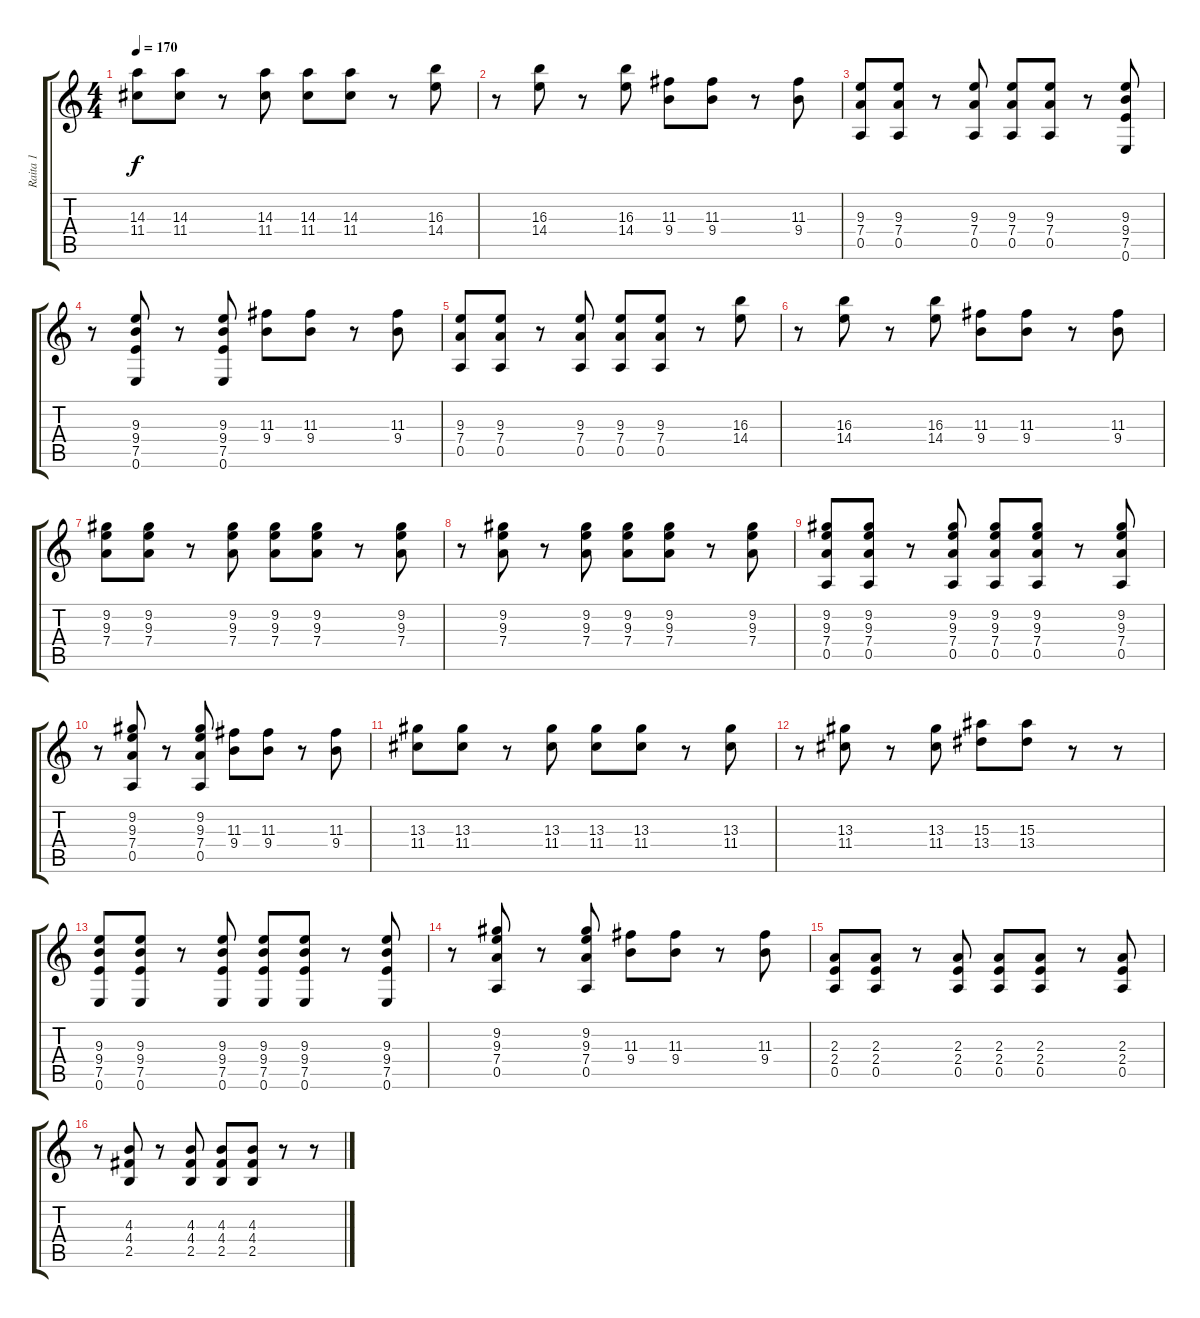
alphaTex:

\track ("Raita 1" "Raita 1") {instrument distortionguitar}
\staff {score tabs}
\tuning (E4 B3 G3 D3 A2 E2) {hide}
\ts (4 4)
\tempo 170
\clef g2
\ks c
(14.3 11.4).8{dy f} (14.3 11.4).8 r.8 (14.3 11.4).8 (14.3 11.4).8 (14.3 11.4).8 r.8 (16.3 14.4).8 |
r.8 (16.3 14.4).8 r.8 (16.3 14.4).8 (11.3 9.4).8 (11.3 9.4).8 r.8 (11.3 9.4).8 |
(9.3 7.4 0.5).8 (9.3 7.4 0.5).8 r.8 (9.3 7.4 0.5).8 (9.3 7.4 0.5).8 (9.3 7.4 0.5).8 r.8 (9.3 9.4 7.5 0.6).8 |
r.8 (9.3 9.4 7.5 0.6).8 r.8 (9.3 9.4 7.5 0.6).8 (11.3 9.4).8 (11.3 9.4).8 r.8 (11.3 9.4).8 |
(9.3 7.4 0.5).8 (9.3 7.4 0.5).8 r.8 (9.3 7.4 0.5).8 (9.3 7.4 0.5).8 (9.3 7.4 0.5).8 r.8 (16.3 14.4).8 |
r.8 (16.3 14.4).8 r.8 (16.3 14.4).8 (11.3 9.4).8 (11.3 9.4).8 r.8 (11.3 9.4).8 |
(9.2 9.3 7.4).8 (9.2 9.3 7.4).8 r.8 (9.2 9.3 7.4).8 (9.2 9.3 7.4).8 (9.2 9.3 7.4).8 r.8 (9.2 9.3 7.4).8 |
r.8 (9.2 9.3 7.4).8 r.8 (9.2 9.3 7.4).8 (9.2 9.3 7.4).8 (9.2 9.3 7.4).8 r.8 (9.2 9.3 7.4).8 |
(9.2 9.3 7.4 0.5).8 (9.2 9.3 7.4 0.5).8 r.8 (9.2 9.3 7.4 0.5).8 (9.2 9.3 7.4 0.5).8 (9.2 9.3 7.4 0.5).8 r.8 (9.2 9.3 7.4 0.5).8 |
r.8 (9.2 9.3 7.4 0.5).8 r.8 (9.2 9.3 7.4 0.5).8 (11.3 9.4).8 (11.3 9.4).8 r.8 (11.3 9.4).8 |
(13.3 11.4).8 (13.3 11.4).8 r.8 (13.3 11.4).8 (13.3 11.4).8 (13.3 11.4).8 r.8 (13.3 11.4).8 |
r.8 (13.3 11.4).8 r.8 (13.3 11.4).8 (15.3 13.4).8 (15.3 13.4).8 r.8 r.8 |
(9.3 9.4 7.5 0.6).8 (9.3 9.4 7.5 0.6).8 r.8 (9.3 9.4 7.5 0.6).8 (9.3 9.4 7.5 0.6).8 (9.3 9.4 7.5 0.6).8 r.8 (9.3 9.4 7.5 0.6).8 |
r.8 (9.2 9.3 7.4 0.5).8 r.8 (9.2 9.3 7.4 0.5).8 (11.3 9.4).8 (11.3 9.4).8 r.8 (11.3 9.4).8 |
(2.3 2.4 0.5).8 (2.3 2.4 0.5).8 r.8 (2.3 2.4 0.5).8 (2.3 2.4 0.5).8 (2.3 2.4 0.5).8 r.8 (2.3 2.4 0.5).8 |
r.8 (4.3 4.4 2.5).8 r.8 (4.3 4.4 2.5).8 (4.3 4.4 2.5).8 (4.3 4.4 2.5).8 r.8 r.8
